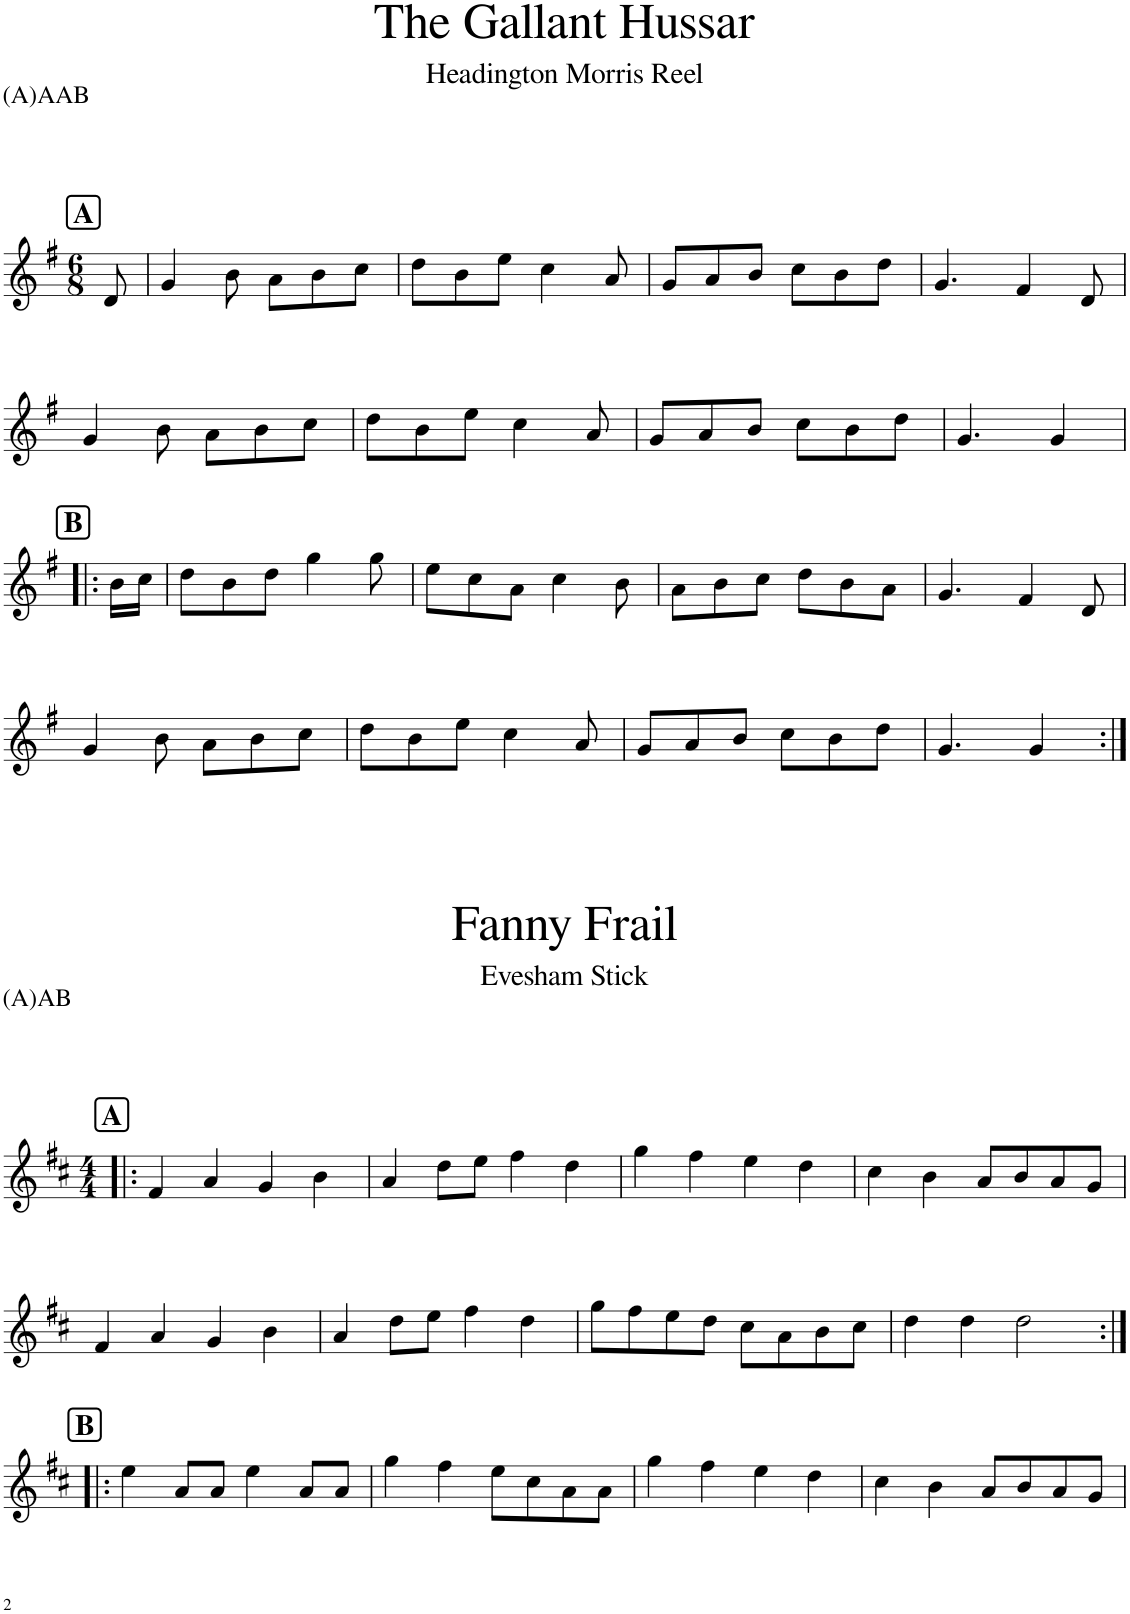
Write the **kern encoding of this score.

**kern
*part1
*staff1
*I"Piano
*I'Pno
!!LO:PB:g=z
*clefG2
*k[f#]
*G:
*M6/8
!!LO:REH:place=s1:a:B:cj:fs=14:t=A
=1
8d/
=2
4g/
8b\
8a\L
8b\
8cc\J
=3
8dd\L
8b\
8ee\J
4cc\
8a/
=4
8g/L
8a/
8b/J
8cc\L
8b\
8dd\J
=5
4.g/
4f#/
8d/
!!LO:LB:g=z
=6
4g/
8b\
8a\L
8b\
8cc\J
=7
8dd\L
8b\
8ee\J
4cc\
8a/
=8
8g/L
8a/
8b/J
8cc\L
8b\
8dd\J
=9
4.g/
4g/
!!LO:LB:g=z
!!LO:REH:place=s1:a:B:cj:fs=14:t=B
=10!|:
16b\LL
16cc\JJ
=11
8dd\L
8b\
8dd\J
4gg\
8gg\
=12
8ee\L
8cc\
8a\J
4cc\
8b\
=13
8a\L
8b\
8cc\J
8dd\L
8b\
8a\J
=14
4.g/
4f#/
8d/
!!LO:LB:g=z
=15
4g/
8b\
8a\L
8b\
8cc\J
=16
8dd\L
8b\
8ee\J
4cc\
8a/
=17
8g/L
8a/
8b/J
8cc\L
8b\
8dd\J
=18
4.g/
4g/
!!LO:LB:g=z
!!LO:REH:place=s1:a:B:cj:fs=14:t=A
=1:|!|:
*k[f#c#]
*D:
*M4/4
4f#/
4a/
4g/
4b\
=2
4a/
8dd\L
8ee\J
4ff#\
4dd\
=3
4gg\
4ff#\
4ee\
4dd\
=4
4cc#\
4b\
8a/L
8b/
8a/
8g/J
!!LO:LB:g=z
=5
4f#/
4a/
4g/
4b\
=6
4a/
8dd\L
8ee\J
4ff#\
4dd\
=7
8gg\L
8ff#\
8ee\
8dd\J
8cc#\L
8a\
8b\
8cc#\J
=8
4dd\
4dd\
2dd\
!!LO:LB:g=z
!!LO:REH:place=s1:a:B:cj:fs=14:t=B
=9:|!|:
4ee\
8a/L
8a/J
4ee\
8a/L
8a/J
=10
4gg\
4ff#\
8ee\L
8cc#\
8a\
8a\J
=11
4gg\
4ff#\
4ee\
4dd\
=12
4cc#\
4b\
8a/L
8b/
8a/
8g/J
=
*-
